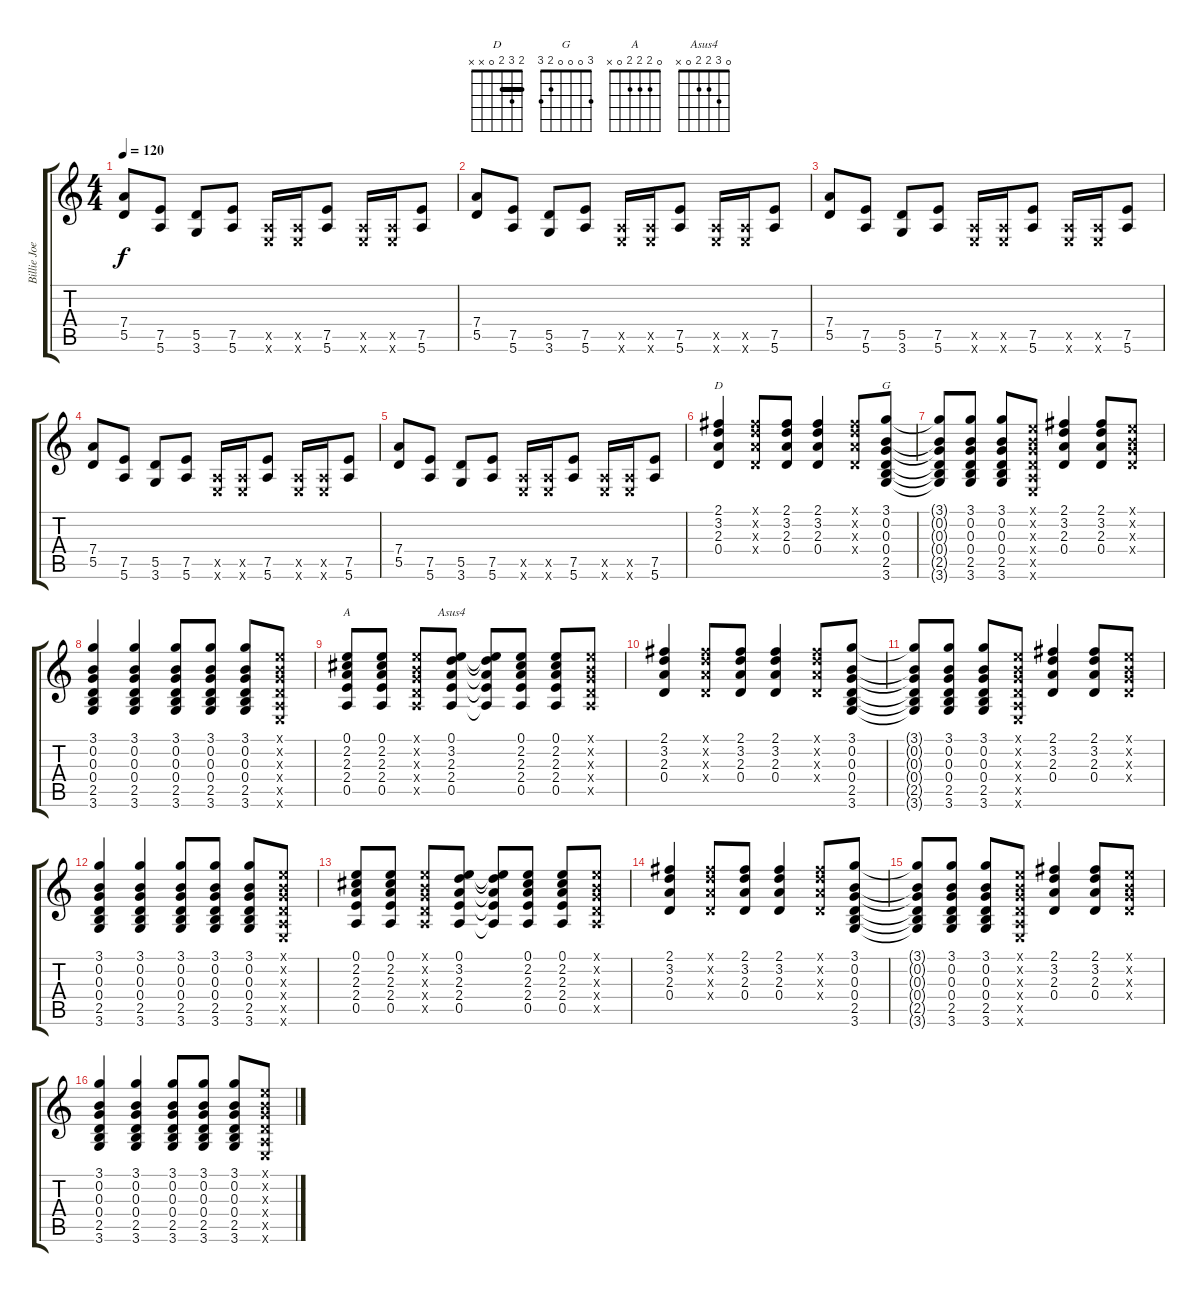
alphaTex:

\track ("Billie Joe" "Billie Joe") {instrument distortionguitar}
\staff {score tabs}
\tuning (E4 B3 G3 D3 A2 E2) {hide}
\chord ("D" 2 3 2 0 x x) {barre 2}
\chord ("G" 3 0 0 0 2 3)
\chord ("A" 0 2 2 2 0 x)
\chord ("Asus4" 0 3 2 2 0 x)
\ts (4 4)
\tempo 120
\clef g2
\ks c
(7.4 5.5).8{dy f} (7.5 5.6).8 (5.5 3.6).8 (7.5 5.6).8 (0.5{x} 0.6{x}).16 (0.5{x} 0.6{x}).16 (7.5 5.6).8 (0.5{x} 0.6{x}).16 (0.5{x} 0.6{x}).16 (7.5 5.6).8 |
(7.4 5.5).8 (7.5 5.6).8 (5.5 3.6).8 (7.5 5.6).8 (0.5{x} 0.6{x}).16 (0.5{x} 0.6{x}).16 (7.5 5.6).8 (0.5{x} 0.6{x}).16 (0.5{x} 0.6{x}).16 (7.5 5.6).8 |
(7.4 5.5).8 (7.5 5.6).8 (5.5 3.6).8 (7.5 5.6).8 (0.5{x} 0.6{x}).16 (0.5{x} 0.6{x}).16 (7.5 5.6).8 (0.5{x} 0.6{x}).16 (0.5{x} 0.6{x}).16 (7.5 5.6).8 |
(7.4 5.5).8 (7.5 5.6).8 (5.5 3.6).8 (7.5 5.6).8 (0.5{x} 0.6{x}).16 (0.5{x} 0.6{x}).16 (7.5 5.6).8 (0.5{x} 0.6{x}).16 (0.5{x} 0.6{x}).16 (7.5 5.6).8 |
(7.4 5.5).8 (7.5 5.6).8 (5.5 3.6).8 (7.5 5.6).8 (0.5{x} 0.6{x}).16 (0.5{x} 0.6{x}).16 (7.5 5.6).8 (0.5{x} 0.6{x}).16 (0.5{x} 0.6{x}).16 (7.5 5.6).8 |
(2.1 3.2 2.3 0.4).4{ch "D"} (2.1{x} 3.2{x} 2.3{x} 0.4{x}).8 (2.1 3.2 2.3 0.4).8 (2.1 3.2 2.3 0.4).4 (2.1{x} 3.2{x} 2.3{x} 0.4{x}).8 (3.1 0.2 0.3 0.4 2.5 3.6).8{ch "G"} |
(3.1{t} 0.2{t} 0.3{t} 0.4{t} 2.5{t} 3.6{t}).8 (3.1 0.2 0.3 0.4 2.5 3.6).8 (3.1 0.2 0.3 0.4 2.5 3.6).8 (0.1{x} 0.2{x} 0.3{x} 0.4{x} 0.5{x} 0.6{x}).8 (2.1 3.2 2.3 0.4).4 (2.1 3.2 2.3 0.4).8 (0.1{x} 0.2{x} 0.3{x} 0.4{x}).8 |
(3.1 0.2 0.3 0.4 2.5 3.6).4 (3.1 0.2 0.3 0.4 2.5 3.6).4 (3.1 0.2 0.3 0.4 2.5 3.6).8 (3.1 0.2 0.3 0.4 2.5 3.6).8 (3.1 0.2 0.3 0.4 2.5 3.6).8 (0.1{x} 0.2{x} 0.3{x} 0.4{x} 0.5{x} 0.6{x}).8 |
(0.1 2.2 2.3 2.4 0.5).8{ch "A"} (0.1 2.2 2.3 2.4 0.5).8 (0.1{x} 0.2{x} 0.3{x} 0.4{x} 0.5{x}).8 (0.1 3.2 2.3 2.4 0.5).8{ch "Asus4"} (0.1{t} 3.2{t} 2.3{t} 2.4{t} 0.5{t}).8 (0.1 2.2 2.3 2.4 0.5).8 (0.1 2.2 2.3 2.4 0.5).8 (0.1{x} 0.2{x} 0.3{x} 0.4{x} 0.5{x}).8 |
(2.1 3.2 2.3 0.4).4 (2.1{x} 3.2{x} 2.3{x} 0.4{x}).8 (2.1 3.2 2.3 0.4).8 (2.1 3.2 2.3 0.4).4 (2.1{x} 3.2{x} 2.3{x} 0.4{x}).8 (3.1 0.2 0.3 0.4 2.5 3.6).8 |
(3.1{t} 0.2{t} 0.3{t} 0.4{t} 2.5{t} 3.6{t}).8 (3.1 0.2 0.3 0.4 2.5 3.6).8 (3.1 0.2 0.3 0.4 2.5 3.6).8 (0.1{x} 0.2{x} 0.3{x} 0.4{x} 0.5{x} 0.6{x}).8 (2.1 3.2 2.3 0.4).4 (2.1 3.2 2.3 0.4).8 (0.1{x} 0.2{x} 0.3{x} 0.4{x}).8 |
(3.1 0.2 0.3 0.4 2.5 3.6).4 (3.1 0.2 0.3 0.4 2.5 3.6).4 (3.1 0.2 0.3 0.4 2.5 3.6).8 (3.1 0.2 0.3 0.4 2.5 3.6).8 (3.1 0.2 0.3 0.4 2.5 3.6).8 (0.1{x} 0.2{x} 0.3{x} 0.4{x} 0.5{x} 0.6{x}).8 |
(0.1 2.2 2.3 2.4 0.5).8 (0.1 2.2 2.3 2.4 0.5).8 (0.1{x} 0.2{x} 0.3{x} 0.4{x} 0.5{x}).8 (0.1 3.2 2.3 2.4 0.5).8 (0.1{t} 3.2{t} 2.3{t} 2.4{t} 0.5{t}).8 (0.1 2.2 2.3 2.4 0.5).8 (0.1 2.2 2.3 2.4 0.5).8 (0.1{x} 0.2{x} 0.3{x} 0.4{x} 0.5{x}).8 |
(2.1 3.2 2.3 0.4).4 (2.1{x} 3.2{x} 2.3{x} 0.4{x}).8 (2.1 3.2 2.3 0.4).8 (2.1 3.2 2.3 0.4).4 (2.1{x} 3.2{x} 2.3{x} 0.4{x}).8 (3.1 0.2 0.3 0.4 2.5 3.6).8 |
(3.1{t} 0.2{t} 0.3{t} 0.4{t} 2.5{t} 3.6{t}).8 (3.1 0.2 0.3 0.4 2.5 3.6).8 (3.1 0.2 0.3 0.4 2.5 3.6).8 (0.1{x} 0.2{x} 0.3{x} 0.4{x} 0.5{x} 0.6{x}).8 (2.1 3.2 2.3 0.4).4 (2.1 3.2 2.3 0.4).8 (0.1{x} 0.2{x} 0.3{x} 0.4{x}).8 |
(3.1 0.2 0.3 0.4 2.5 3.6).4 (3.1 0.2 0.3 0.4 2.5 3.6).4 (3.1 0.2 0.3 0.4 2.5 3.6).8 (3.1 0.2 0.3 0.4 2.5 3.6).8 (3.1 0.2 0.3 0.4 2.5 3.6).8 (0.1{x} 0.2{x} 0.3{x} 0.4{x} 0.5{x} 0.6{x}).8
